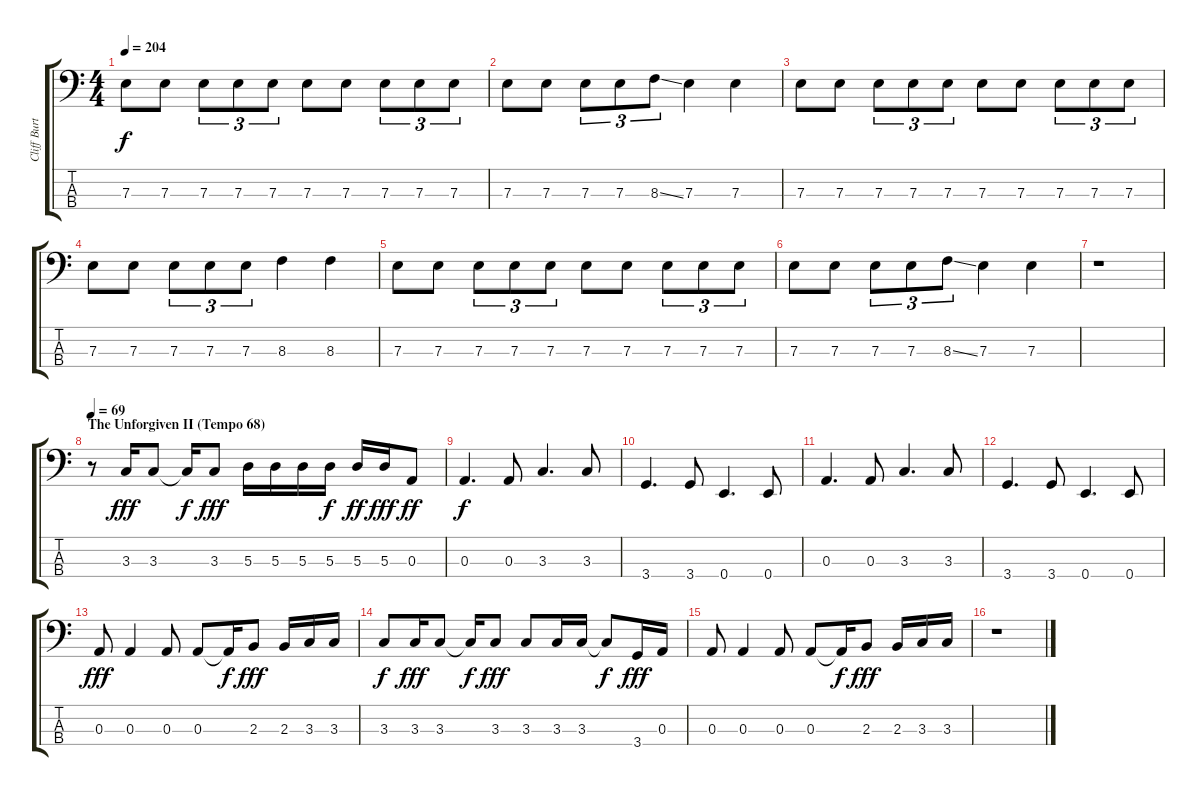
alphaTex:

\track ("Cliff Burton (Bass)" "Cliff Burt") {instrument electricbasspick}
\staff {score tabs}
\tuning (G2 D2 A1 E1) {hide}
\ts (4 4)
\tempo 204
\clef f4
\ks c
7.3.8{dy f} 7.3.8 7.3.8{tu (3 2)} 7.3.8{tu (3 2)} 7.3.8{tu (3 2)} 7.3.8 7.3.8 7.3.8{tu (3 2)} 7.3.8{tu (3 2)} 7.3.8{tu (3 2)} |
7.3.8 7.3.8 7.3.8{tu (3 2)} 7.3.8{tu (3 2)} 8.3{ss}.8{tu (3 2)} 7.3.4 7.3.4 |
7.3.8 7.3.8 7.3.8{tu (3 2)} 7.3.8{tu (3 2)} 7.3.8{tu (3 2)} 7.3.8 7.3.8 7.3.8{tu (3 2)} 7.3.8{tu (3 2)} 7.3.8{tu (3 2)} |
7.3.8 7.3.8 7.3.8{tu (3 2)} 7.3.8{tu (3 2)} 7.3.8{tu (3 2)} 8.3.4 8.3.4 |
7.3.8 7.3.8 7.3.8{tu (3 2)} 7.3.8{tu (3 2)} 7.3.8{tu (3 2)} 7.3.8 7.3.8 7.3.8{tu (3 2)} 7.3.8{tu (3 2)} 7.3.8{tu (3 2)} |
7.3.8 7.3.8 7.3.8{tu (3 2)} 7.3.8{tu (3 2)} 8.3{ss}.8{tu (3 2)} 7.3.4 7.3.4 |
r.1 |
\section ("" "The Unforgiven II (Tempo 68)")
\tempo 69
r.8 3.3.16{dy fff} 3.3.8 3.3{t}.16{dy f} 3.3.8{dy fff} 5.3.16 5.3.16 5.3.16 5.3.16{dy f} 5.3.16{dy ff} 5.3.16{dy fff} 0.3.8{dy ff} |
0.3.4{d dy f} 0.3.8 3.3.4{d} 3.3.8 |
3.4.4{d} 3.4.8 0.4.4{d} 0.4.8 |
0.3.4{d} 0.3.8 3.3.4{d} 3.3.8 |
3.4.4{d} 3.4.8 0.4.4{d} 0.4.8 |
0.3.8{dy fff} 0.3.4 0.3.8 0.3.8 0.3{t}.16{dy f} 2.3.8{dy fff} 2.3.16 3.3.16 3.3.16 |
3.3.8{dy f} 3.3.16{dy fff} 3.3.8 3.3{t}.16{dy f} 3.3.8{dy fff} 3.3.8 3.3.16 3.3.16 3.3{t}.8{dy f} 3.4.16{dy fff} 0.3.16 |
0.3.8 0.3.4 0.3.8 0.3.8 0.3{t}.16{dy f} 2.3.8{dy fff} 2.3.16 3.3.16 3.3.16 |
r.1
